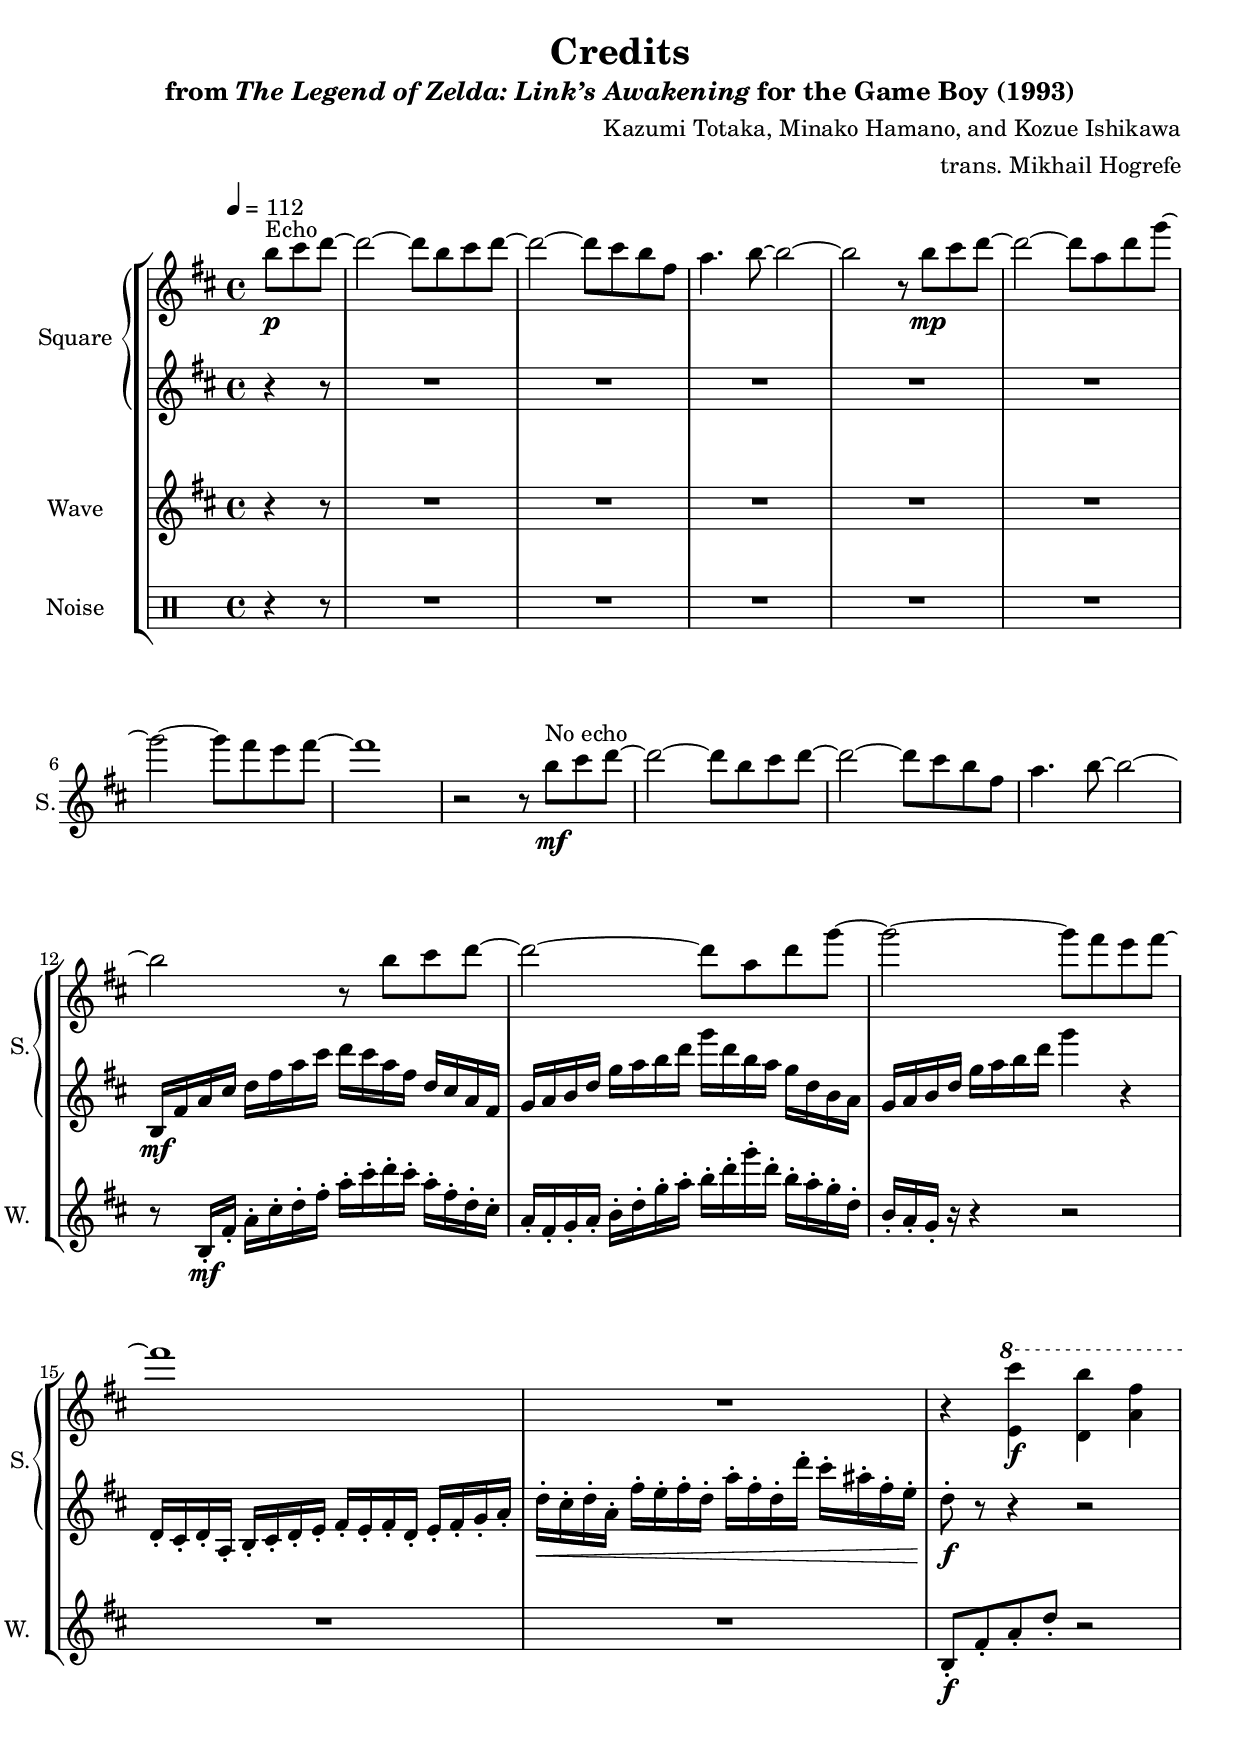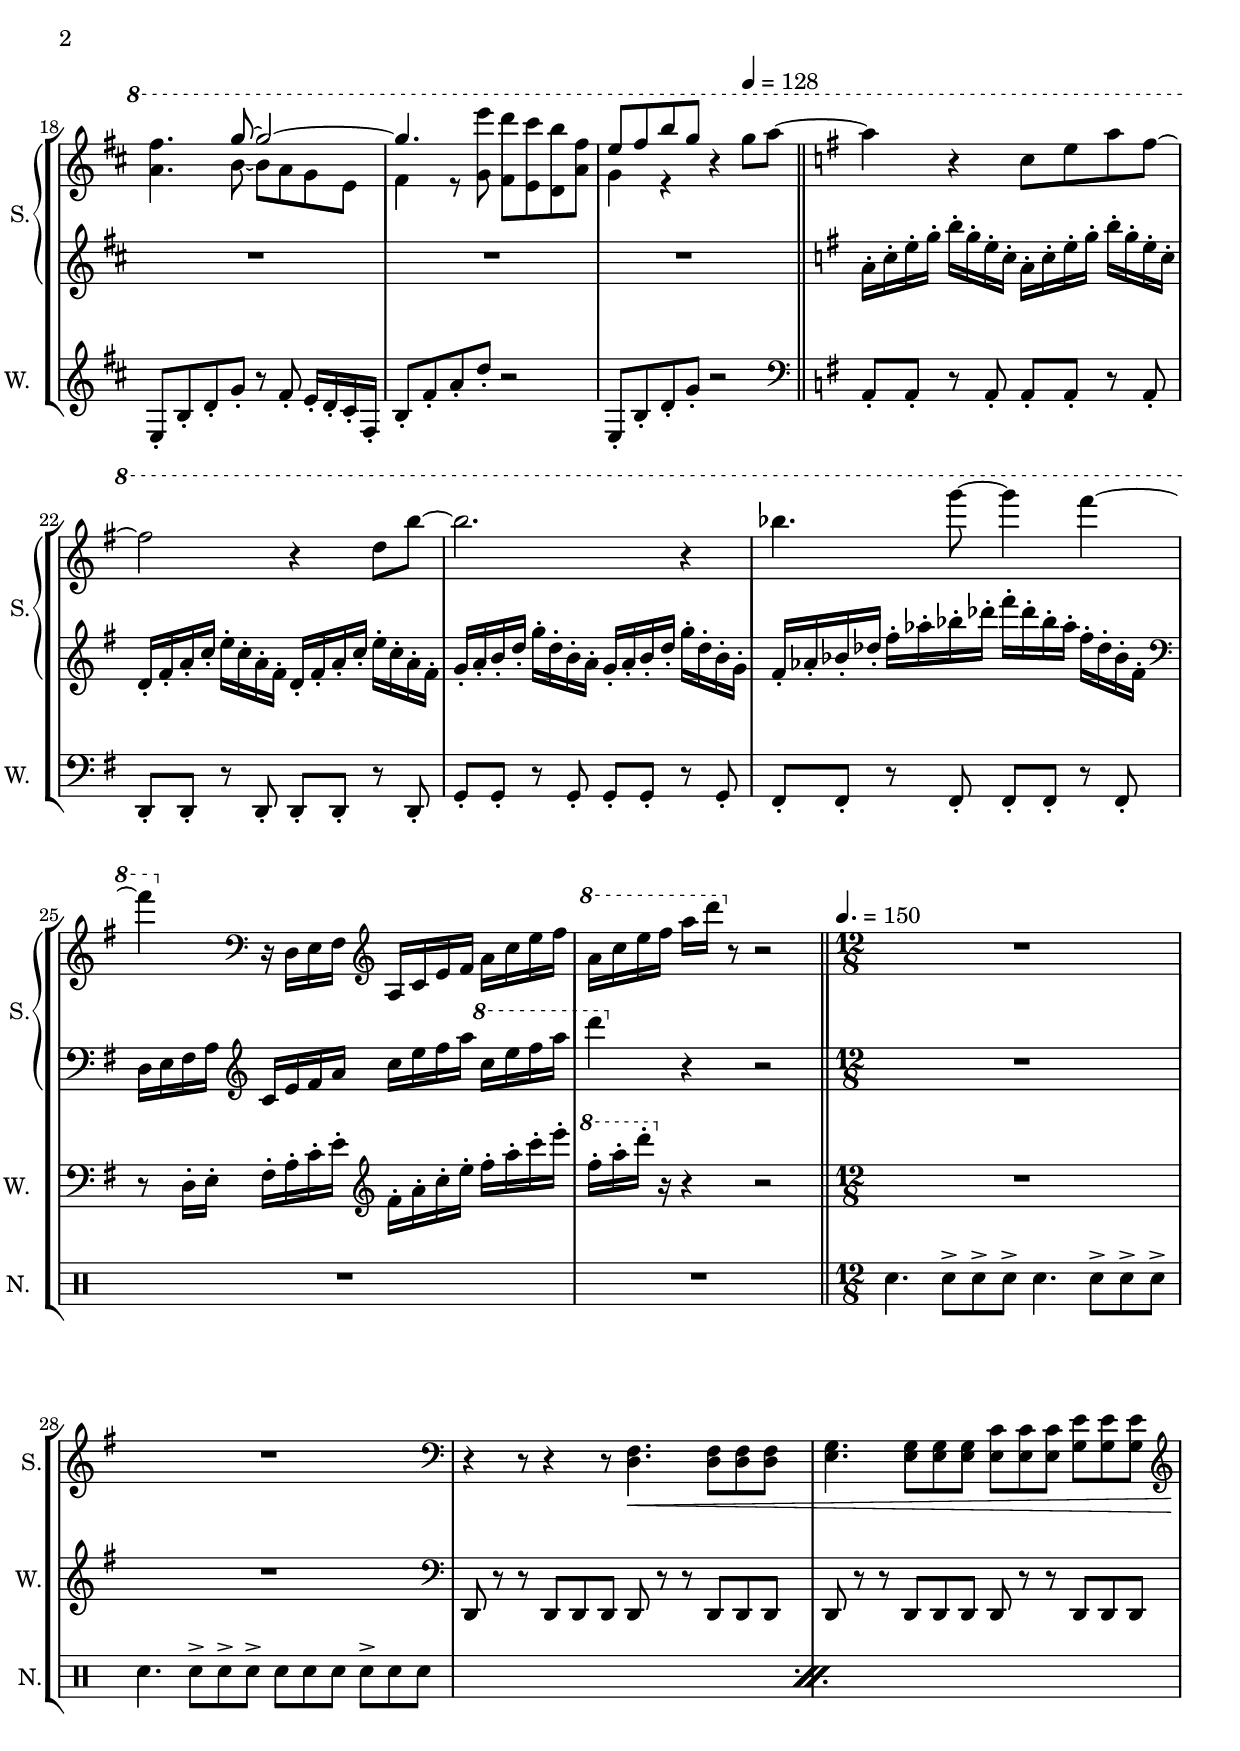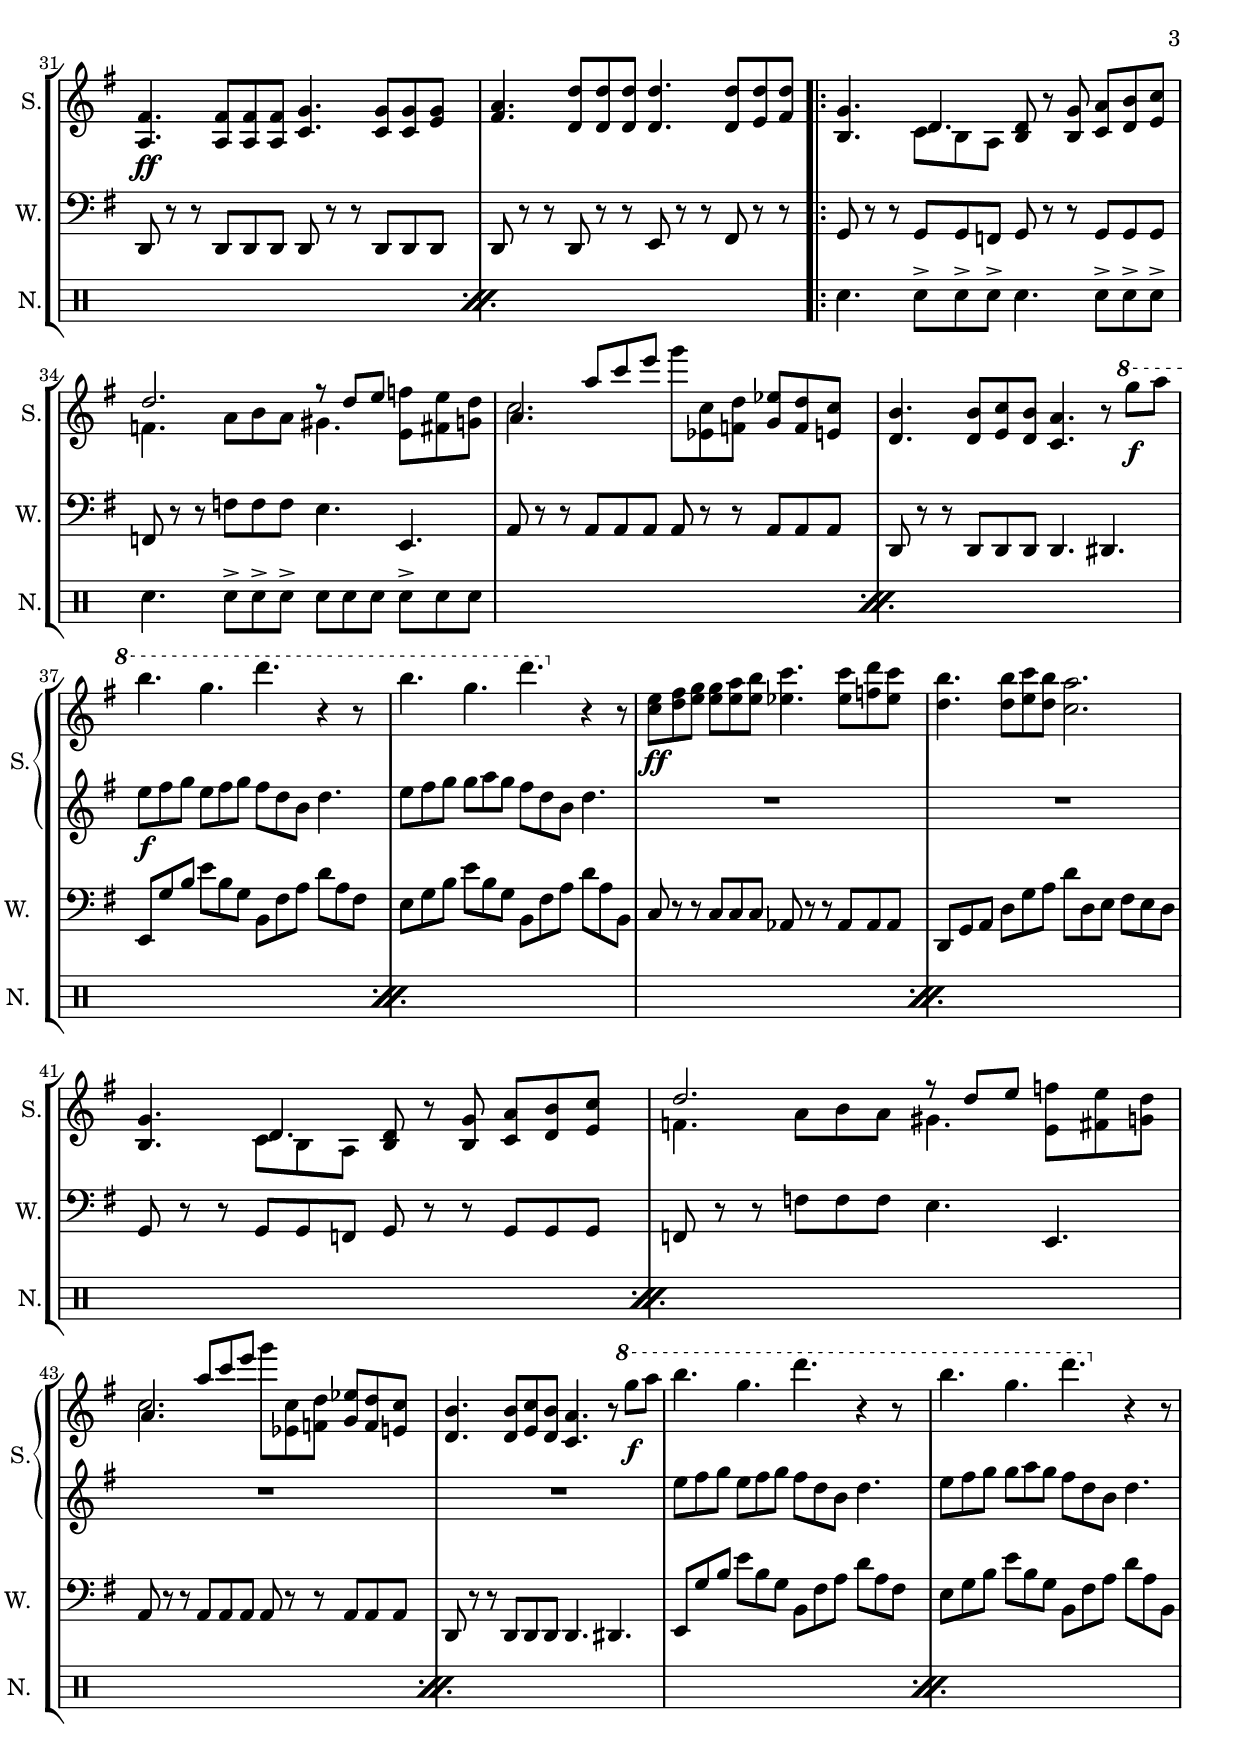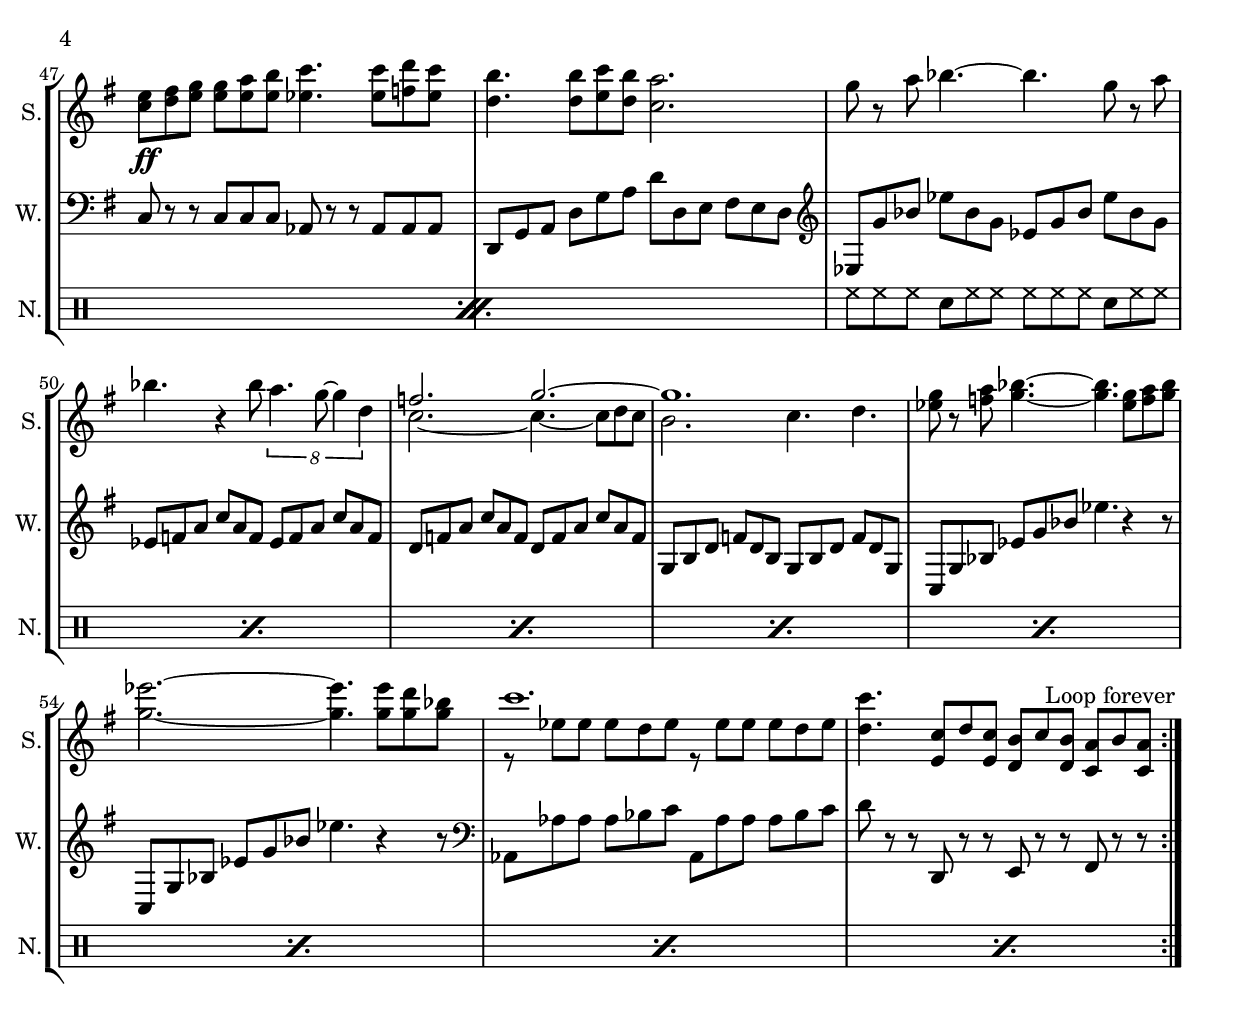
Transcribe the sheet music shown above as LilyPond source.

\version "2.22.0"

smaller = {
    \set fontSize = #-3
    \override Stem #'length-fraction = #0.56
    \override Beam #'thickness = #0.2688
    \override Beam #'length-fraction = #0.56
}

\book {
    \header {
        title = "Credits"
        subtitle = \markup { "from" {\italic "The Legend of Zelda: Link’s Awakening"} "for the Game Boy (1993)" }
        composer = "Kazumi Totaka, Minako Hamano, and Kozue Ishikawa"
        arranger = "trans. Mikhail Hogrefe"
    }

    \score {
        {
            \new StaffGroup <<
                \new GrandStaff <<
                    \set GrandStaff.instrumentName = "Square"
                    \set GrandStaff.shortInstrumentName = "S."
                    \new Staff \relative c''' {      
\key b \minor
\tempo 4 = 112
\partial 8*3 b8\p^\markup{Echo} cis d ~ |
d2 ~ d8 b cis d ~ |
d2 ~ d8 cis b fis |
a4. b8 ~ b2 ~ |
b2 r8 b\mp cis d ~ |
d2 ~ d8 a d g ~ |
g2 ~ g8 fis e fis ~ |
fis1 |
r2 r8 b,\mf^\markup{"No echo"} cis d ~ |
d2 ~ d8 b cis d ~ |
d2 ~ d8 cis b fis |
a4. b8 ~ b2 ~ |
b2 r8 b cis d ~ |
d2 ~ d8 a d g ~ |
g2 ~ g8 fis e fis ~ |
fis1 |
R1 |
r4 \ottava #1 <e, cis''>\f <d b''> <a' fis'> |
<a fis'>4. <<{g'8 ~ g2 ~ | g4. }\\{ b,8 ~ b a g e | fis4 r8 }>>
<g e''>8 <fis d''> <e cis''> <d b''> <a' fis'> |
<<{ e'8 fis b g }\\{ g,4 r }>> r \tempo 4=128 g'8 a ~ |
\key g \major
\bar "||"
a4 r c,8 e a fis ~ |
fis2 r4 d8 b' ~ |
b2. r4 |
bes4. g'8 ~ g4 fis ~ |
fis4 \ottava #0 \clef bass r16 d,,,, e fis \clef treble a c e fis a c e fis |
\ottava #1 a16 c e fis a d \ottava #0 r8 r2 |
\bar "||"
\time 12/8
\tempo 4.=150
R1.*2
\clef bass
r4 r8 r4 r8 <d,,,, fis>4.\< 8 8 8 |
<e g>4. 8 8 8 <e c'>8 8 8 <g e'>8 8 8 |
\clef treble
<a fis'>4.\ff 8 8 8 <c g'>4. 8 8 <e g> |
<fis a>4. <d d'>8 8 8 4. 8 <e d'> <fis d'> |
                    \repeat volta 2 {
<b, g'>4. <<{ d4. }\\{ c8 b a }>> <b d>8 r <b g'> <c a'> <d b'> <e c'> |
<<{ d'2. r8 d e }\\{ f,4. a8 b a gis4. }>> <e f'>8 <fis e'> <g d'> |
<<{ a4. a'8 c e }\\{ c,2. }>> g''8 <ees,, c'> <f d'> <g ees'> <f d'> <e c'> |
<d b'>4. 8 <e c'> <d b'> <c a'>4. r8 \ottava #1 g'''\f a |
b4. g d' r4 r8 |
b4. g d' \ottava #0 r4 r8 |
<c,, e>8\ff <d fis> <e g>8 8 <e a> <e b'> <ees c'>4. 8 <f d'> <ees c'> |
<d b'>4. 8 <e c'> <d b'> <c a'>2. |
<b, g'>4. <<{ d4. }\\{ c8 b a }>> <b d>8 r <b g'> <c a'> <d b'> <e c'> |
<<{ d'2. r8 d e }\\{ f,4. a8 b a gis4. }>> <e f'>8 <fis e'> <g d'> |
<<{ a4. a'8 c e }\\{ c,2. }>> g''8 <ees,, c'> <f d'> <g ees'> <f d'> <e c'> |
<d b'>4. 8 <e c'> <d b'> <c a'>4. r8 \ottava #1 g'''\f a |
b4. g d' r4 r8 |
b4. g d' \ottava #0 r4 r8 |
<c,, e>8\ff <d fis> <e g>8 8 <e a> <e b'> <ees c'>4. 8 <f d'> <ees c'> |
<d b'>4. 8 <e c'> <d b'> <c a'>2. |
g'8 r a bes4. ~ bes g8 r a |
bes4. r4 bes8 \tuplet 8/6 { a4. g8 ~ g4 d } |
<<{ f2. g ~ | g1. | }\\{ c,2. ~ c4. ~ c8 d c | b2. c4. d | }>>
<ees g>8 r <f a> <g bes>4. ~ 4. <ees g>8 <f a> <g bes> |
<g ees'>2. ~ 4. 8 <g d'> <g bes> |
<<{ c1. }\\{ r8 ees, ees ees d ees r ees ees ees d ees }>> |
<d c'>4. <e, c'>8 d' <e, c'> <d b'> c' <d, b'> <c a'> b' <c, a'> |
                    }
\once \override Score.RehearsalMark.self-alignment-X = #RIGHT
\mark \markup { \fontsize #-2 "Loop forever" }
                    }

                    \new Staff \relative c' {                 
\key b \minor
r4 r8 |
R1*11
b16\mf fis' a cis d fis a cis d cis a fis d cis a fis |
g16 a b d g a b d g d b a g d b a |
g16 a b d g a b d g4 r |
d,,16-. cis-. d-. a-. b-. cis-. d-. e-. fis-. e-. fis-. d-. e-. fis-. g-. a-. |
d16-.\< cis-. d-. a-. fis'-. e-. fis-. d-. a'-. fis-. d-. d'-. cis-. ais-. fis-. e-. |
d8-.\f r r4 r2 |
R1*3
\key g \major
a16-. c-. e-. g-. b-. g-. e-. c-. a-. c-. e-. g-. b-. g-. e-. c-. |
d,16-. fis-. a-. c-. e-. c-. a-. fis-. d-. fis-. a-. c-. e-. c-. a-. fis-. |
g16-. a-. b-. d-. g-. d-. b-. a-. g-. a-. b-. d-. g-. d-. b-. g-. |
fis16-. aes-. bes-. des-. fis-. aes-. bes-. des-. fis-. des-. bes-. aes-. fis-. des-. bes-. fis-. |
\clef bass
d,16 e fis a \clef treble c e fis a c e fis a \ottava #1 c e fis a |
d4 \ottava #0 r r2 |

R1.*6

R1.*4
e,,8\f fis g e fis g fis d b d4. |
e8 fis g g a g fis d b d4. |
R1.*6
e8 fis g e fis g fis d b d4. |
e8 fis g g a g fis d b d4. |
R1.*10
                    }
                >>

                \new Staff \relative c' {
                    \set Staff.instrumentName = "Wave"
                    \set Staff.shortInstrumentName = "W."
\key b \minor
r4 r8 |
R1*11
r8 b16-.\mf fis'-. a-. cis-. d-. fis-. a-. cis-. d-. cis-. a-. fis-. d-. cis-. |
a16-. fis-. g-. a-. b-. d-. g-. a-. b-. d-. g-. d-. b-. a-. g-. d-. |
b16-. a-. g-. r r4 r2 |
R1*2
b,8-.\f fis'-. a-. d-. r2 |
e,,8-. b'-. d-. g-. r fis-. e16-. d-. cis-. fis,-. |
b8-. fis'-. a-. d-. r2 |
e,,8-. b'-. d-. g-. r2 |
\clef bass
\key g \major
a,,8-. a-. r a-. a-. a-. r a-. |
d,8-. d-. r d-. d-. d-. r d-. |
g8-. g-. r g-. g-. g-. r g-. |
fis8-. fis-. r fis-. fis-. fis-. r fis-. |
r8 d'16-. e-. fis-. a-. c-. e-. \clef treble fis-. a-. c-. e-. fis-. a-. c-. e-. |
\ottava #1 fis16-. a-. d-. \ottava #0 r r4 r2 |

R1.*2
\clef bass
d,,,,,8 r r d d d d r r d d d |
d8 r r d d d d r r d d d |
d8 r r d d d d r r d d d |
d8 r r d r r e r r fis r r |
g8 r r g g f g r r g g g |
f8 r r f' f f e4. e, |
a8 r r a a a a r r a a a |
d,8 r r d d d d4. dis |
e8 g' b e b g b, fis' a d a fis |
e8 g b e b g b, fis' a d a b, |
c8 r r c c c aes r r aes aes aes |
d,8 g a d g a d d, e fis e d |
g,8 r r g g f g r r g g g |
f8 r r f' f f e4. e, |
a8 r r a a a a r r a a a |
d,8 r r d d d d4. dis |
e8 g' b e b g b, fis' a d a fis |
e8 g b e b g b, fis' a d a b, |
c8 r r c c c aes r r aes aes aes |
d,8 g a d g a d d, e fis e d |
\clef treble
ees8 g' bes ees bes g ees g bes ees bes g |
ees8 f a c a f ees f a c a f |
d8 f a c a f d f a c a f |
g,8 b d f d b g b d f d g, |
c,8 g' bes ees g bes ees4. r4 r8 |
c,,8 g' bes ees g bes ees4. r4 r8 |
\clef bass
aes,,,8 aes' aes aes bes c aes, aes' aes aes bes c |
d8 r r d,, r r e r r fis r r |
                }

                \new DrumStaff {
                    \drummode {
                        \set Staff.instrumentName="Noise"
                        \set Staff.shortInstrumentName="N."
r4 r8 |
R1*26
\repeat percent 3 {
sn4. 8-> 8-> 8-> 4. 8-> 8-> 8-> |
sn4. 8-> 8-> 8-> 8 8 8 8-> 8 8 |
}
\repeat percent 8 {
sn4. 8-> 8-> 8-> 4. 8-> 8-> 8-> |
sn4. 8-> 8-> 8-> 8 8 8 8-> 8 8 |
}
\repeat percent 8 { hh8 hh hh sn hh hh hh hh hh sn hh hh | }
                    }
                }
            >>
        }
        \layout {
            \context {
                \Staff
                \RemoveEmptyStaves
            }
            \context {
                \DrumStaff
                \RemoveEmptyStaves
            }
        }
    }
}
